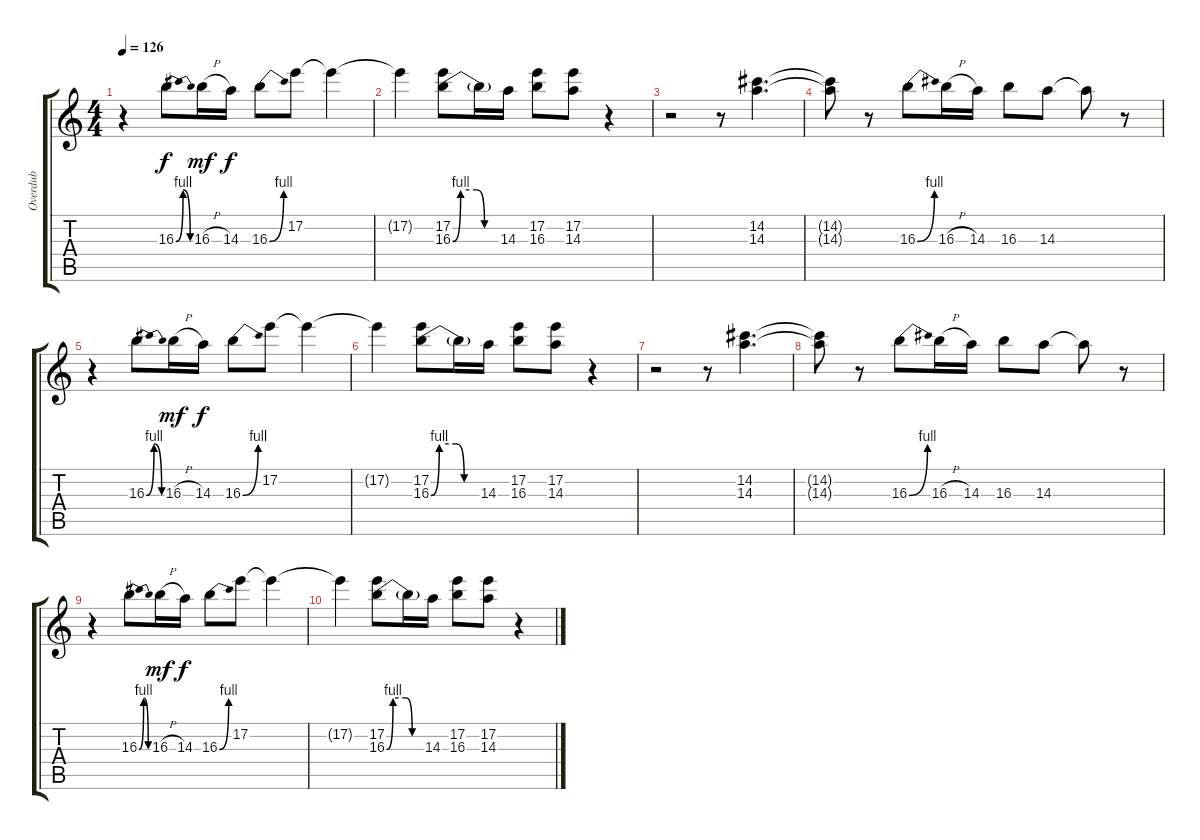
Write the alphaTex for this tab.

\track ("Overdub" "Overdub") {instrument fretlessbass}
\staff {score tabs}
\tuning (E4 B3 G3 D3 A2 E2) {hide}
\ts (4 4)
\tempo 126
\clef g2
\ks c
r.4{dy f} 16.3{be (bendrelease 0 0 15 4 30 4 60 0)}.8 16.3{h}.16{dy mf} 14.3.16{dy f} 16.3{be (bend 0 0 60 4)}.8 17.2.8 17.2{t}.4 |
17.2{t}.4 (17.2 16.3{be (custom 0 0 10 4 30 4 40 0 60 0)}).8 16.3{t}.16 14.3.16 (17.2 16.3).8 (17.2 14.3).8 r.4 |
r.2{volume 9} r.8 (14.2 14.3).4{d} |
(14.2{t} 14.3{t}).8 r.8 16.3{be (bend 0 0 60 4)}.8 16.3{h}.16 14.3.16 16.3.8 14.3.8 14.3{t}.8 r.8 |
r.4{volume 6} 16.3{be (bendrelease 0 0 15 4 30 4 60 0)}.8 16.3{h}.16{dy mf} 14.3.16{dy f} 16.3{be (bend 0 0 60 4)}.8 17.2.8 17.2{t}.4 |
17.2{t}.4 (17.2 16.3{be (custom 0 0 10 4 30 4 40 0 60 0)}).8 16.3{t}.16 14.3.16 (17.2 16.3).8 (17.2 14.3).8 r.4 |
r.2{volume 4} r.8 (14.2 14.3).4{d} |
(14.2{t} 14.3{t}).8 r.8 16.3{be (bend 0 0 60 4)}.8 16.3{h}.16 14.3.16 16.3.8 14.3.8 14.3{t}.8 r.8 |
r.4{volume 0} 16.3{be (bendrelease 0 0 15 4 30 4 60 0)}.8 16.3{h}.16{dy mf} 14.3.16{dy f} 16.3{be (bend 0 0 60 4)}.8 17.2.8 17.2{t}.4 |
17.2{t}.4 (17.2 16.3{be (custom 0 0 10 4 30 4 40 0 60 0)}).8 16.3{t}.16 14.3.16 (17.2 16.3).8 (17.2 14.3).8 r.4
